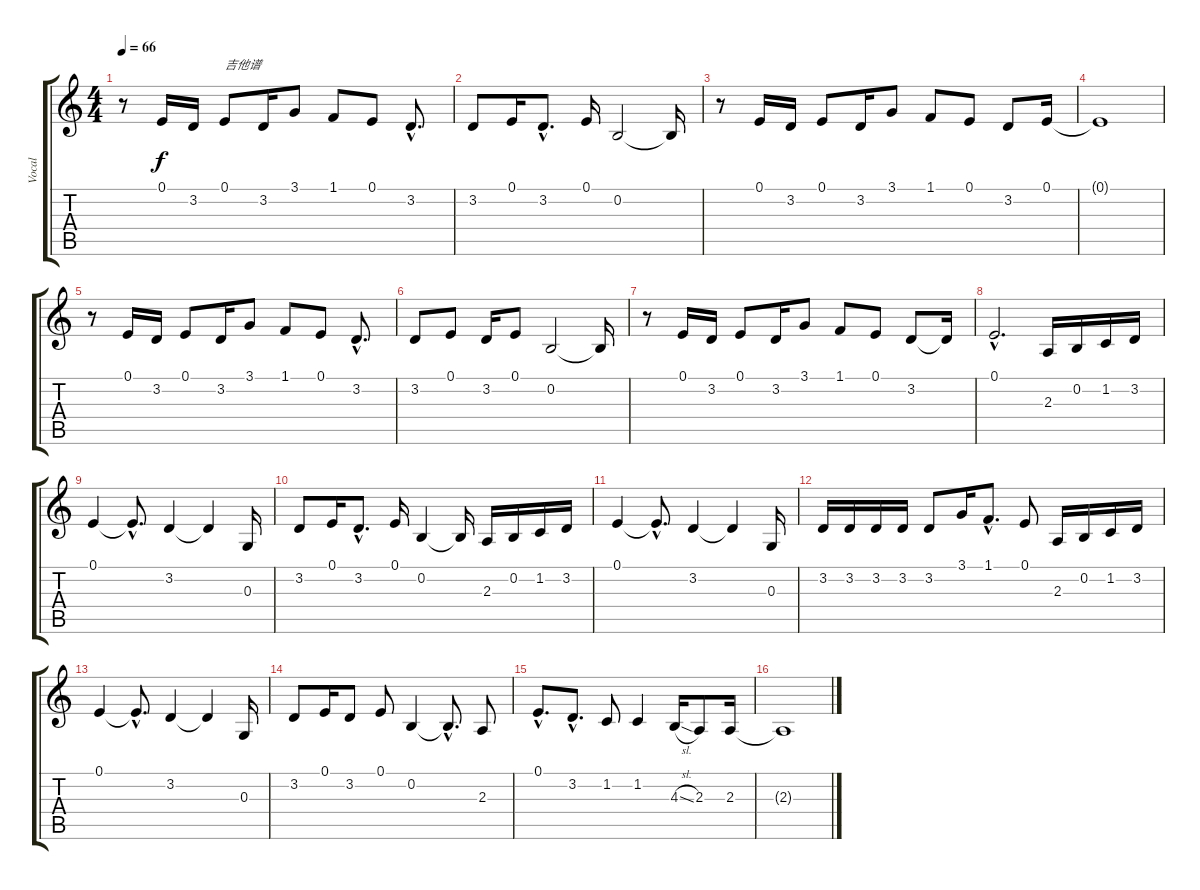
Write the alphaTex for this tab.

\track ("Vocal" "Vocal") {instrument harmonica}
\staff {score tabs}
\tuning (E4 B3 G3 D3 A2 E2) {hide}
\ts (4 4)
\tempo 66
\clef g2
\ks c
r.8{dy f instrument harmonica} 0.1.16 3.2.16 0.1.8{txt "吉他谱"} 3.2.16 3.1.8 1.1.8 0.1.8 3.2{hac}.8{d} |
3.2.8 0.1.16 3.2{hac}.8{d} 0.1.16 0.2.2 0.2{t}.16 |
r.8 0.1.16 3.2.16 0.1.8 3.2.16 3.1.8 1.1.8 0.1.8 3.2.8 0.1.16 |
0.1{t}.1 |
r.8 0.1.16 3.2.16 0.1.8 3.2.16 3.1.8 1.1.8 0.1.8 3.2{hac}.8{d} |
3.2.8 0.1.8 3.2.16 0.1.8 0.2.2 0.2{t}.16 |
r.8 0.1.16 3.2.16 0.1.8 3.2.16 3.1.8 1.1.8 0.1.8 3.2.8 3.2{t}.16 |
0.1{hac}.2{d} 2.3.16 0.2.16 1.2.16 3.2.16 |
0.1.4 0.1{hac t}.8{d} 3.2.4 3.2{t}.4 0.3.16 |
3.2.8 0.1.16 3.2{hac}.8{d} 0.1.16 0.2.4 0.2{t}.16 2.3.16 0.2.16 1.2.16 3.2.16 |
0.1.4 0.1{hac t}.8{d} 3.2.4 3.2{t}.4 0.3.16 |
3.2.16 3.2.16 3.2.16 3.2.16 3.2.8 3.1.16 1.1{hac}.8{d} 0.1.8 2.3.16 0.2.16 1.2.16 3.2.16 |
0.1.4 0.1{hac t}.8{d} 3.2.4 3.2{t}.4 0.3.16 |
3.2.8 0.1.16 3.2.8 0.1.8 0.2.4 0.2{hac t}.8{d} 2.3.8 |
0.1{hac}.8{d} 3.2{hac}.8{d} 1.2.8 1.2.4 4.3{sl}.16 2.3.8 2.3.16 |
2.3{t}.1
